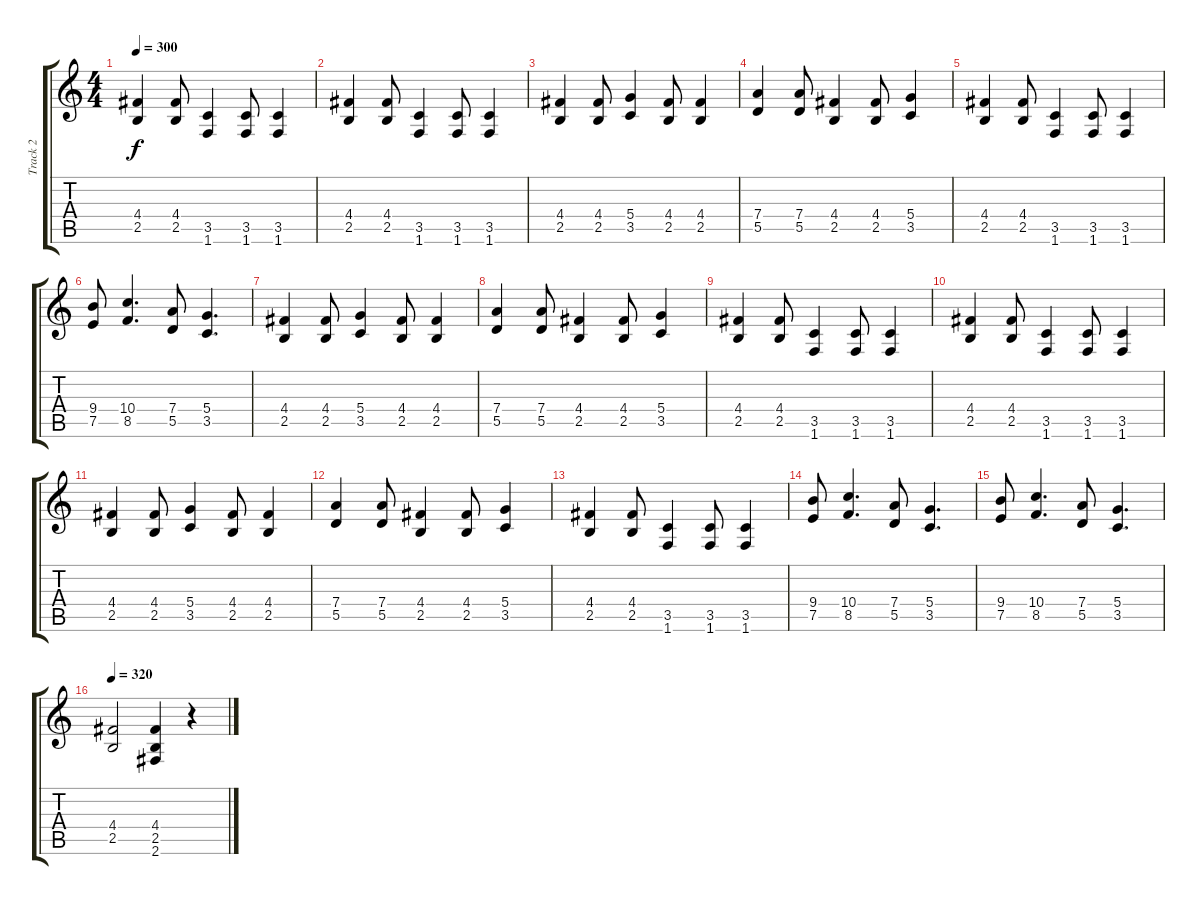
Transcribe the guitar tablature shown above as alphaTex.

\track ("Track 2" "Track 2") {instrument distortionguitar}
\staff {score tabs}
\tuning (E4 B3 G3 D3 A2 E2) {hide}
\ts (4 4)
\tempo 300
\clef g2
\ks c
(4.4 2.5).4{dy f} (4.4 2.5).8 (3.5 1.6).4 (3.5 1.6).8 (3.5 1.6).4 |
(4.4 2.5).4 (4.4 2.5).8 (3.5 1.6).4 (3.5 1.6).8 (3.5 1.6).4 |
(4.4 2.5).4 (4.4 2.5).8 (5.4 3.5).4 (4.4 2.5).8 (4.4 2.5).4 |
(7.4 5.5).4 (7.4 5.5).8 (4.4 2.5).4 (4.4 2.5).8 (5.4 3.5).4 |
(4.4 2.5).4 (4.4 2.5).8 (3.5 1.6).4 (3.5 1.6).8 (3.5 1.6).4 |
(9.4 7.5).8 (10.4 8.5).4{d} (7.4 5.5).8 (5.4 3.5).4{d} |
(4.4 2.5).4 (4.4 2.5).8 (5.4 3.5).4 (4.4 2.5).8 (4.4 2.5).4 |
(7.4 5.5).4 (7.4 5.5).8 (4.4 2.5).4 (4.4 2.5).8 (5.4 3.5).4 |
(4.4 2.5).4 (4.4 2.5).8 (3.5 1.6).4 (3.5 1.6).8 (3.5 1.6).4 |
(4.4 2.5).4 (4.4 2.5).8 (3.5 1.6).4 (3.5 1.6).8 (3.5 1.6).4 |
(4.4 2.5).4 (4.4 2.5).8 (5.4 3.5).4 (4.4 2.5).8 (4.4 2.5).4 |
(7.4 5.5).4 (7.4 5.5).8 (4.4 2.5).4 (4.4 2.5).8 (5.4 3.5).4 |
(4.4 2.5).4 (4.4 2.5).8 (3.5 1.6).4 (3.5 1.6).8 (3.5 1.6).4 |
(9.4 7.5).8 (10.4 8.5).4{d} (7.4 5.5).8 (5.4 3.5).4{d} |
(9.4 7.5).8 (10.4 8.5).4{d} (7.4 5.5).8 (5.4 3.5).4{d} |
\tempo 320
(4.4 2.5).2 (4.4 2.5 2.6).4 r.4
